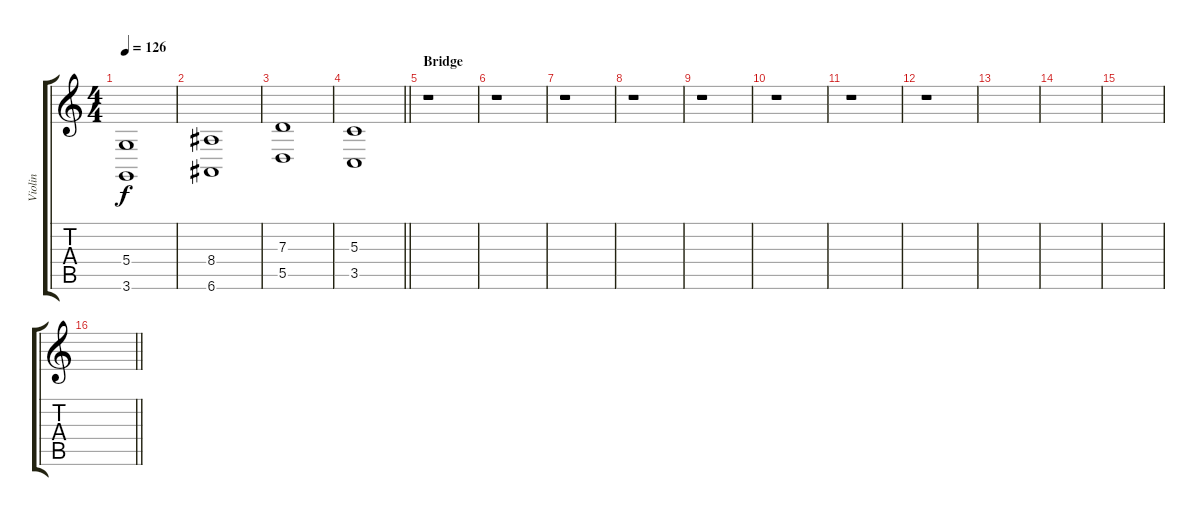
\track ("Violin" "Violin") {instrument violin}
\staff {score tabs}
\tuning (E4 B3 G3 D3 A2 E2) {hide}
\ts (4 4)
\tempo 126
\clef g2
\ks c
(5.4 3.6).1{dy f} |
(8.4 6.6).1 |
(7.3 5.5).1 |
\barLineRight lightlight
(5.3 3.5).1 |
\section ("" "Bridge")
r.1 |
r.1 |
r.1 |
r.1 |
r.1 |
r.1 |
r.1 |
r.1 |
|
|
|
\barLineRight lightlight
